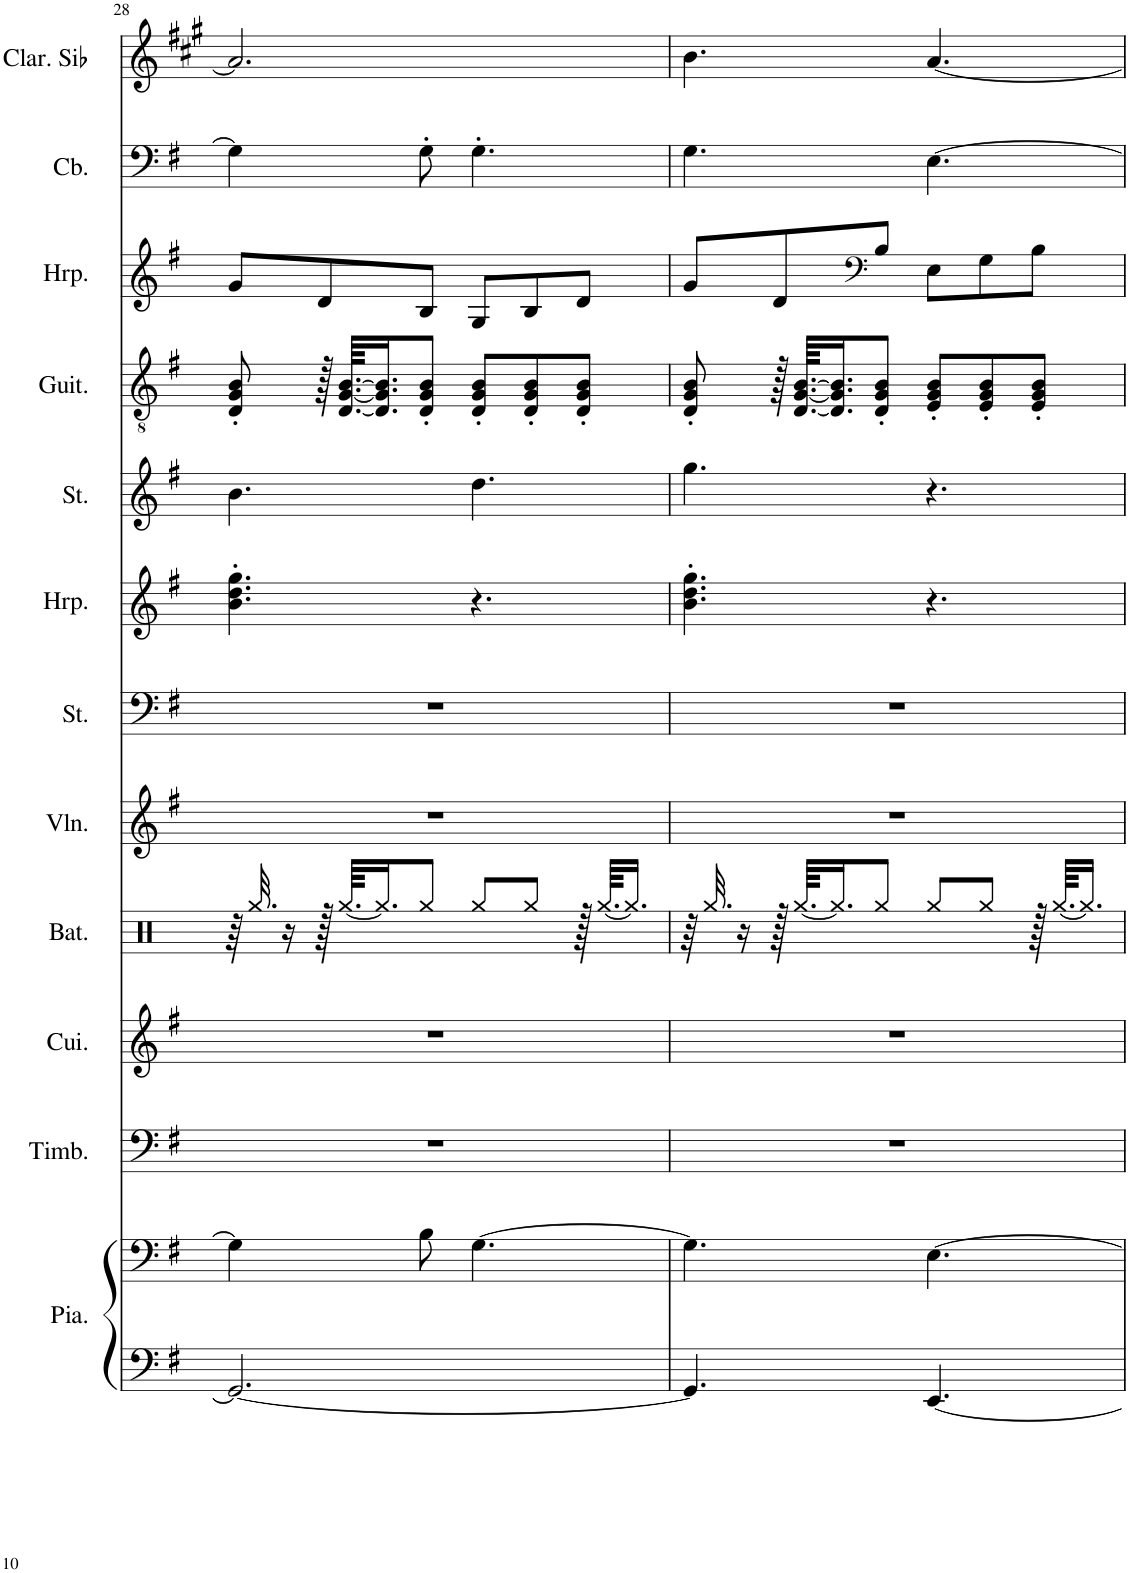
**kern	**kern	**kern	**kern	**kern	**kern	**kern	**kern	**kern	**kern	**kern	**kern	**kern
*part12	*part12	*part11	*part10	*part9	*part8	*part7	*part6	*part5	*part4	*part3	*part2	*part1
*staff13	*staff12	*staff11	*staff10	*staff9	*staff8	*staff7	*staff6	*staff5	*staff4	*staff3	*staff2	*staff1
*I"Piano, Bright Acoustic Piano	*	*I"Timbales, Timpani Ensemble	*I"Cuivres, Brass Section	*I"Batterie, Drums	*I"Violon, Tremolo Strings	*I"Cordes, String Ensemble 2	*I"Harpe	*I"Cordes, String Ensemble 2	*I"Guitare classique, Acoustic Guitar (nylon)	*I"Harpe, Orchestral Harp	*I"Contrebasse, Acoustic Bass	*I"Clarinette en Sib
*I'Pia.	*	*I'Timb.	*I'Cui.	*I'Bat.	*I'Vln.	*I'St.	*I'Hrp.	*I'St.	*I'Guit.	*I'Hrp.	*I'Cb.	*I'Clar. Sib
!!LO:PB:g=z
*clefF4	*clefF4	*clefF4	*clefG2	*clefX	*clefG2	*clefF4	*clefG2	*clefG2	*clefGv2	*clefG2	*clefF4	*clefG2
*	*	*	*	*	*	*	*	*	*	*	*Trd7c12	*Trd1c2
*k[f#]	*k[f#]	*k[f#]	*k[f#]	*k[]	*k[f#]	*k[f#]	*k[f#]	*k[f#]	*k[f#]	*k[f#]	*k[f#]	*k[f#c#g#]
*M6/8	*M6/8	*M6/8	*M6/8	*M6/8	*M6/8	*M6/8	*M6/8	*M6/8	*M6/8	*M6/8	*M6/8	*M6/8
=28	=28	=28	=28	=28	=28	=28	=28	=28	=28	=28	=28	=28
2.GG/_	4G\]	2.r	2.r	64r	2.r	2.r	4.b\' 4.dd\' 4.gg\'	4.b\	8D/' 8G/' 8B/'	8g/L	4G\]	2.a/]
.	.	.	.	32.Rgg/	.	.	.	.	.	.	.	.
.	.	.	.	16r	.	.	.	.	.	.	.	.
.	.	.	.	128r	.	.	.	.	128r	8d/	.	.
.	.	.	.	[64.Rgg/KKLL	.	.	.	.	[64.D/ [64.G/ [64.B/KKLL	.	.	.
.	.	.	.	16.Rgg/J]	.	.	.	.	16.D/] 16.G/] 16.B/]J	.	.	.
.	8B\	.	.	8Rgg/J	.	.	.	.	8D/' 8G/' 8B/'J	8B/J	8G'\	.
.	[4.G\	.	.	8Rgg/L	.	.	4.r	4.dd\	8D/' 8G/' 8B/'L	8G/L	4.G'\	.
.	.	.	.	8Rgg/J	.	.	.	.	8D/' 8G/' 8B/'	8B/	.	.
.	.	.	.	128r	.	.	.	.	8D/' 8G/' 8B/'J	8d/J	.	.
.	.	.	.	[64.Rgg/KKLL	.	.	.	.	.	.	.	.
.	.	.	.	16.Rgg/JJ]	.	.	.	.	.	.	.	.
=29	=29	=29	=29	=29	=29	=29	=29	=29	=29	=29	=29	=29
4.GG/]	4.G\]	2.r	2.r	64r	2.r	2.r	4.b\' 4.dd\' 4.gg\'	4.gg\	8D/' 8G/' 8B/'	8g/L	4.G\	4.b\
.	.	.	.	32.Rgg/	.	.	.	.	.	.	.	.
.	.	.	.	16r	.	.	.	.	.	.	.	.
.	.	.	.	128r	.	.	.	.	128r	8d/	.	.
.	.	.	.	[64.Rgg/KKLL	.	.	.	.	[64.D/ [64.G/ [64.B/KKLL	.	.	.
.	.	.	.	16.Rgg/J]	.	.	.	.	16.D/] 16.G/] 16.B/]J	.	.	.
*	*	*	*	*	*	*	*	*	*	*clefF4	*	*
.	.	.	.	8Rgg/J	.	.	.	.	8D/' 8G/' 8B/'J	8B/J	.	.
[4.EE/	[4.E\	.	.	8Rgg/L	.	.	4.r	4.r	8E/' 8G/' 8B/'L	8E\L	[4.E\	[4.a/
.	.	.	.	8Rgg/J	.	.	.	.	8E/' 8G/' 8B/'	8G\	.	.
.	.	.	.	128r	.	.	.	.	8E/' 8G/' 8B/'J	8B\J	.	.
.	.	.	.	[64.Rgg/KKLL	.	.	.	.	.	.	.	.
.	.	.	.	16.Rgg/JJ]	.	.	.	.	.	.	.	.
=	=	=	=	=	=	=	=	=	=	=	=	=
*-	*-	*-	*-	*-	*-	*-	*-	*-	*-	*-	*-	*-
